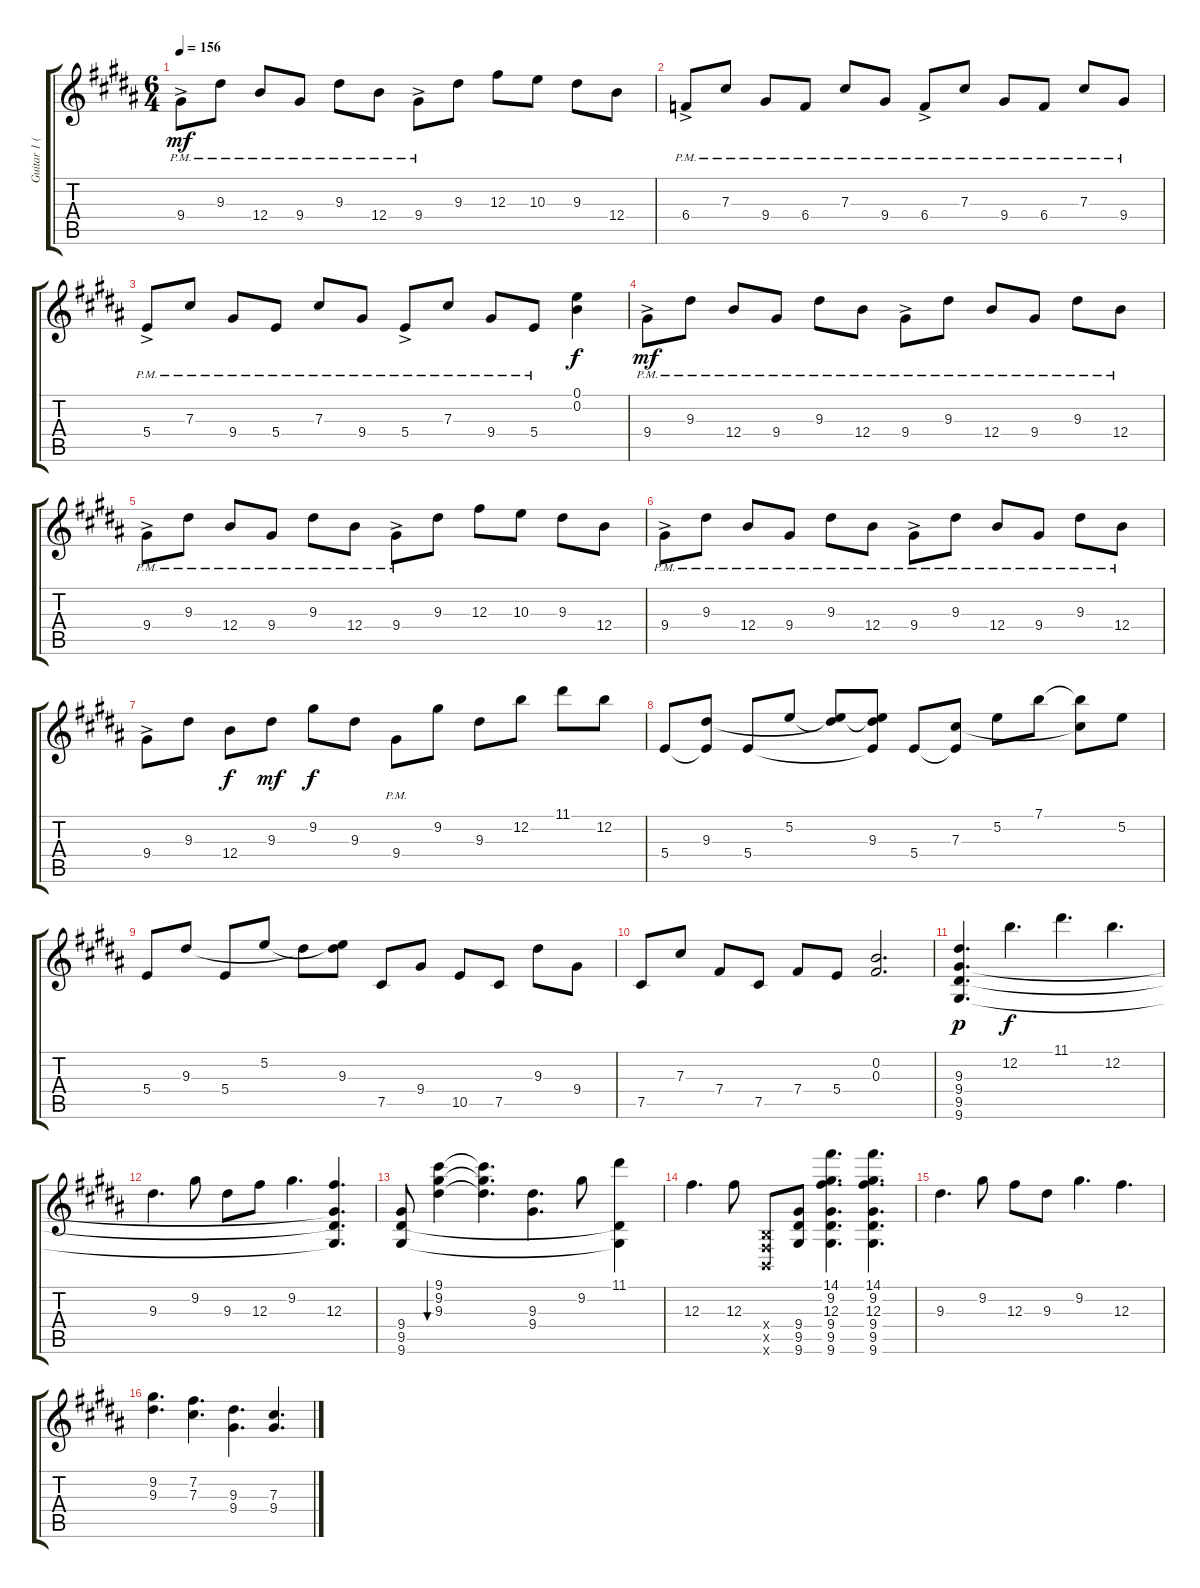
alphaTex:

\track ("Guitar 1 (Alt. Karn. tun.) - Drew " "Guitar 1 (") {instrument overdrivenguitar}
\staff {score tabs}
\tuning (E4 B3 Gb3 B2 Gb2 B1) {hide}
\ts (6 4)
\tempo 156
\clef g2
\ks b
9.4{ac pm}.8{dy mf} 9.3{pm}.8 12.4{pm}.8 9.4{pm}.8 9.3{pm}.8 12.4{pm}.8 9.4{ac pm}.8 9.3.8 12.3.8 10.3.8 9.3.8 12.4.8 |
6.4{ac pm}.8 7.3{pm}.8 9.4{pm}.8 6.4{pm}.8 7.3{pm}.8 9.4{pm}.8 6.4{ac pm}.8 7.3{pm}.8 9.4{pm}.8 6.4{pm}.8 7.3{pm}.8 9.4{pm}.8 |
5.4{ac pm}.8 7.3{pm}.8 9.4{pm}.8 5.4{pm}.8 7.3{pm}.8 9.4{pm}.8 5.4{ac pm}.8 7.3{pm}.8 9.4{pm}.8 5.4{pm}.8 (0.1 0.2).4{dy f} |
9.4{ac pm}.8{dy mf} 9.3{pm}.8 12.4{pm}.8 9.4{pm}.8 9.3{pm}.8 12.4{pm}.8 9.4{ac pm}.8 9.3{pm}.8 12.4{pm}.8 9.4{pm}.8 9.3{pm}.8 12.4{pm}.8 |
9.4{ac pm}.8 9.3{pm}.8 12.4{pm}.8 9.4{pm}.8 9.3{pm}.8 12.4{pm}.8 9.4{ac pm}.8 9.3.8 12.3.8 10.3.8 9.3.8 12.4.8 |
9.4{ac pm}.8 9.3{pm}.8 12.4{pm}.8 9.4{pm}.8 9.3{pm}.8 12.4{pm}.8 9.4{ac pm}.8 9.3{pm}.8 12.4{pm}.8 9.4{pm}.8 9.3{pm}.8 12.4{pm}.8 |
9.4{ac}.8 9.3.8 12.4.8{dy f} 9.3.8{dy mf} 9.2.8{dy f} 9.3.8 9.4{pm}.8 9.2.8 9.3.8 12.2.8 11.1.8 12.2.8 |
5.4.8 (9.3 5.4{t}).8 5.4.8 5.2.8 (5.2{t} 9.3{t}).8 (5.2{t} 9.3 5.4{t}).8 5.4.8 (7.3 5.4{t}).8 5.2.8 7.1.8 (7.1{t} 7.3{t}).8 5.2.8 |
5.4.8 9.3.8 5.4.8 5.2.8 9.3{t}.8 (5.2{t} 9.3).8 7.5.8 9.4.8 10.5.8 7.5.8 9.3.8 9.4.8 |
7.5.8 7.3.8 7.4.8 7.5.8 7.4.8 5.4.8 (0.2 0.3).2{d} |
(9.3 9.4 9.5 9.6).4{d dy p} 12.2.4{d dy f} 11.1.4{d} 12.2.4{d} |
9.3.4{d} 9.2.8 9.3.8 12.3.8 9.2.4{d} (12.3 9.4{t} 9.5{t} 9.6{t}).4{d} |
(9.4 9.5 9.6).8 (9.1 9.2 9.3).4{bu 60} (9.1{t} 9.2{t} 9.3{t}).4{d} (9.3 9.4).4{d} 9.2.8 (11.1 9.5{t} 9.6{t}).4 |
12.3.4{d} 12.3.8 (0.4{x} 0.5{x} 0.6{x}).8 (9.4 9.5 9.6).8 (14.1 9.2 12.3 9.4 9.5 9.6).4{d} (14.1 9.2 12.3 9.4 9.5 9.6).4{d} |
9.3.4{d} 9.2.8 12.3.8 9.3.8 9.2.4{d} 12.3.4{d} |
(9.2 9.3).4{d} (7.2 7.3).4{d} (9.3 9.4).4{d} (7.3 9.4).4{d}
